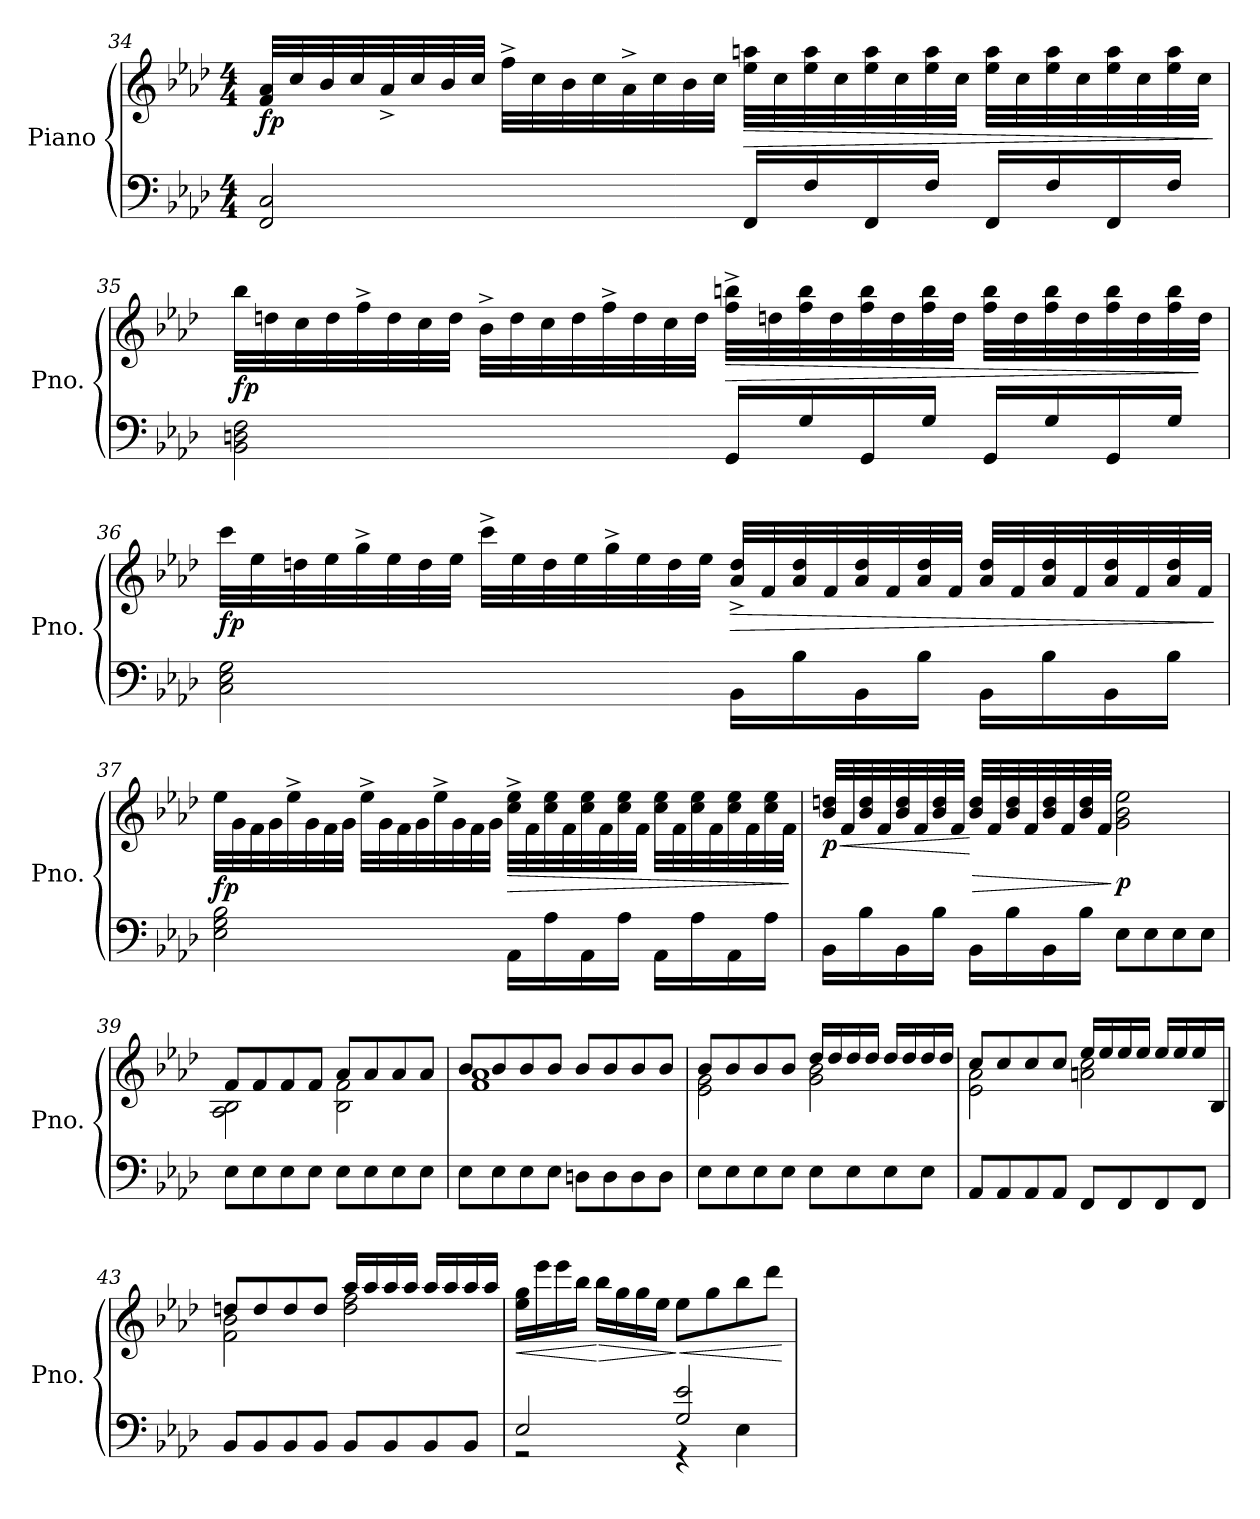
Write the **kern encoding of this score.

**kern	**kern	**dynam
*part1	*part1	*part1
*staff2	*staff1	*staff1/2
*I"Piano	*	*
*I'Pno.	*	*
!!LO:LB:g=z
*clefF4	*clefG2	*
*k[b-e-a-d-]	*k[b-e-a-d-]	*
*M4/4	*M4/4	*
=34	=34	=34
!	!	!LO:DY:b
2FF/ 2C/	32f/ 32a-/LLL	fp
.	32cc/	.
.	32b-/	.
.	32cc/	.
.	32a-^/	.
.	32cc/	.
.	32b-/	.
.	32cc/JJJ	.
.	32ff^\LLL	.
.	32cc\	.
.	32b-\	.
.	32cc\	.
.	32a-^\	.
.	32cc\	.
.	32b-\	.
.	32cc\JJJ	.
!	!	!LO:HP:b
16FF/LL	32ee-\ 32aan\LLL	>
.	32cc\	.
16F/	32ee-\ 32aa\	.
.	32cc\	.
16FF/	32ee-\ 32aa\	.
.	32cc\	.
16F/JJ	32ee-\ 32aa\	.
.	32cc\JJJ	.
16FF/LL	32ee-\ 32aa\LLL	.
.	32cc\	.
16F/	32ee-\ 32aa\	.
.	32cc\	.
16FF/	32ee-\ 32aa\	.
.	32cc\	.
16F/JJ	32ee-\ 32aa\	.
.	32cc\JJJ	.
.	.	]
!!LO:LB:g=z
=35	=35	=35
!	!	!LO:DY:b
2BB-\ 2Dn\ 2F\	32bb-\LLL	fp
.	32ddn\	.
.	32cc\	.
.	32dd\	.
.	32ff^\	.
.	32dd\	.
.	32cc\	.
.	32dd\JJJ	.
.	32b-^\LLL	.
.	32dd\	.
.	32cc\	.
.	32dd\	.
.	32ff^\	.
.	32dd\	.
.	32cc\	.
.	32dd\JJJ	.
!	!	!LO:HP:b
16GG/LL	32ff\^ 32bbn\^LLL	>
.	32ddn\	.
16G/	32ff\ 32bb\	.
.	32dd\	.
16GG/	32ff\ 32bb\	.
.	32dd\	.
16G/JJ	32ff\ 32bb\	.
.	32dd\JJJ	.
16GG/LL	32ff\ 32bb\LLL	.
.	32dd\	.
16G/	32ff\ 32bb\	.
.	32dd\	.
16GG/	32ff\ 32bb\	.
.	32dd\	.
16G/JJ	32ff\ 32bb\	.
.	32dd\JJJ	]
!!LO:LB:g=z
=36	=36	=36
!	!	!LO:DY:b
2C\ 2E-\ 2G\	32ccc\LLL	fp
.	32ee-\	.
.	32ddn\	.
.	32ee-\	.
.	32gg^\	.
.	32ee-\	.
.	32dd\	.
.	32ee-\JJJ	.
.	32ccc^\LLL	.
.	32ee-\	.
.	32dd\	.
.	32ee-\	.
.	32gg^\	.
.	32ee-\	.
.	32dd\	.
.	32ee-\JJJ	.
!	!	!LO:HP:b
16BB-\LL	32a-/^ 32dd/^LLL	>
.	32f/	.
16B-\	32a-/ 32dd/	.
.	32f/	.
16BB-\	32a-/ 32dd/	.
.	32f/	.
16B-\JJ	32a-/ 32dd/	.
.	32f/JJJ	.
16BB-\LL	32a-/ 32dd/LLL	.
.	32f/	.
16B-\	32a-/ 32dd/	.
.	32f/	.
16BB-\	32a-/ 32dd/	.
.	32f/	.
16B-\JJ	32a-/ 32dd/	.
.	32f/JJJ	.
.	.	]
!!LO:LB:g=z
=37	=37	=37
!	!	!LO:DY:b
2E-\ 2G\ 2B-\	32ee-\LLL	fp
.	32g\	.
.	32f\	.
.	32g\	.
.	32ee-^\	.
.	32g\	.
.	32f\	.
.	32g\JJJ	.
.	32ee-^\LLL	.
.	32g\	.
.	32f\	.
.	32g\	.
.	32ee-^\	.
.	32g\	.
.	32f\	.
.	32g\JJJ	.
!	!	!LO:HP:b
16AA-\LL	32cc\^ 32ee-\^LLL	>
.	32f\	.
16A-\	32cc\ 32ee-\	.
.	32f\	.
16AA-\	32cc\ 32ee-\	.
.	32f\	.
16A-\JJ	32cc\ 32ee-\	.
.	32f\JJJ	.
16AA-\LL	32cc\ 32ee-\LLL	.
.	32f\	.
16A-\	32cc\ 32ee-\	.
.	32f\	.
16AA-\	32cc\ 32ee-\	.
.	32f\	.
16A-\JJ	32cc\ 32ee-\	.
.	32f\JJJ	.
.	.	]
!!LO:PB:g=z
=38	=38	=38
!	!	!LO:HP:b
!	!	!LO:DY:n=1:b
16BB-\LL	32b-/ 32ddn/LLL	< p
.	32f/	.
16B-\	32b-/ 32dd/	.
.	32f/	.
16BB-\	32b-/ 32dd/	.
.	32f/	.
16B-\JJ	32b-/ 32dd/	.
.	32f/JJJ	.
!	!	!LO:HP:n=1:b
16BB-\LL	32b-/ 32dd/LLL	[ >
.	32f/	.
16B-\	32b-/ 32dd/	.
.	32f/	.
16BB-\	32b-/ 32dd/	.
.	32f/	.
16B-\JJ	32b-/ 32dd/	.
.	32f/JJJ	.
!	!	!LO:DY:n=2:b
8E-\L	2g\ 2b-\ 2ee-\	] p
8E-\	.	.
8E-\	.	.
8E-\J	.	.
=39	=39	=39
*	*^	*
8E-\L	8f/L	2A-\ 2B-\	.
8E-\	8f/	.	.
8E-\	8f/	.	.
8E-\J	8f/J	.	.
8E-\L	8a-/L	2B-\ 2f\	.
8E-\	8a-/	.	.
8E-\	8a-/	.	.
8E-\J	8a-/J	.	.
=40	=40	=40	=40
8E-\L	8b-/L	1f 1a-	.
8E-\	8b-/	.	.
8E-\	8b-/	.	.
8E-\J	8b-/J	.	.
8Dn\L	8b-/L	.	.
8D\	8b-/	.	.
8D\	8b-/	.	.
8D\J	8b-/J	.	.
!!LO:LB:g=z	!!
=41	=41	=41	=41
8E-\L	8b-/L	2e-\ 2g\	.
8E-\	8b-/	.	.
8E-\	8b-/	.	.
8E-\J	8b-/J	.	.
8E-\L	16dd-/LL	2g\ 2b-\	.
.	16dd-/	.	.
8E-\	16dd-/	.	.
.	16dd-/JJ	.	.
8E-\	16dd-/LL	.	.
.	16dd-/	.	.
8E-\J	16dd-/	.	.
.	16dd-/JJ	.	.
=42	=42	=42	=42
8AA-/L	8cc/L	2e-\ 2a-\	.
8AA-/	8cc/	.	.
8AA-/	8cc/	.	.
8AA-/J	8cc/J	.	.
8FF/L	16ee-/LL	2an\ 2cc\	.
.	16ee-/	.	.
8FF/	16ee-/	.	.
.	16ee-/JJ	.	.
8FF/	16ee-/LL	.	.
.	16ee-/	.	.
8FF/J	16ee-/	.	.
.	16B-/JJ	.	.
=43	=43	=43	=43
8BB-/L	8ddn/L	2f\ 2b-\	.
8BB-/	8dd/	.	.
8BB-/	8dd/	.	.
8BB-/J	8dd/J	.	.
8BB-/L	16aa-/LL	2dd\ 2ff\	.
.	16aa-/	.	.
8BB-/	16aa-/	.	.
.	16aa-/JJ	.	.
8BB-/	16aa-/LL	.	.
.	16aa-/	.	.
8BB-/J	16aa-/	.	.
.	16aa-/JJ	.	.
*	*v	*v	*
!!LO:LB:g=z
=44	=44	=44
*^	*	*
!	!	!	!LO:HP:b
2E-/	2r	16ee-\ 16gg\LL	<
.	.	16eee-\	.
.	.	16eee-\	.
.	.	16bb-\JJ	.
!	!	!	!LO:HP:n=1:b
.	.	16bb-\LL	[ >
.	.	16gg\	.
.	.	16gg\	.
.	.	16ee-\JJ	.
!	!	!	!LO:HP:n=1:b
2G/ 2e-/	4r	8ee-\L	] <
.	.	8gg\	.
.	4E-\	8bb-\	.
.	.	8ddd-\J	.
*v	*v	*	*
.	.	[
=	=	=
*-	*-	*-
